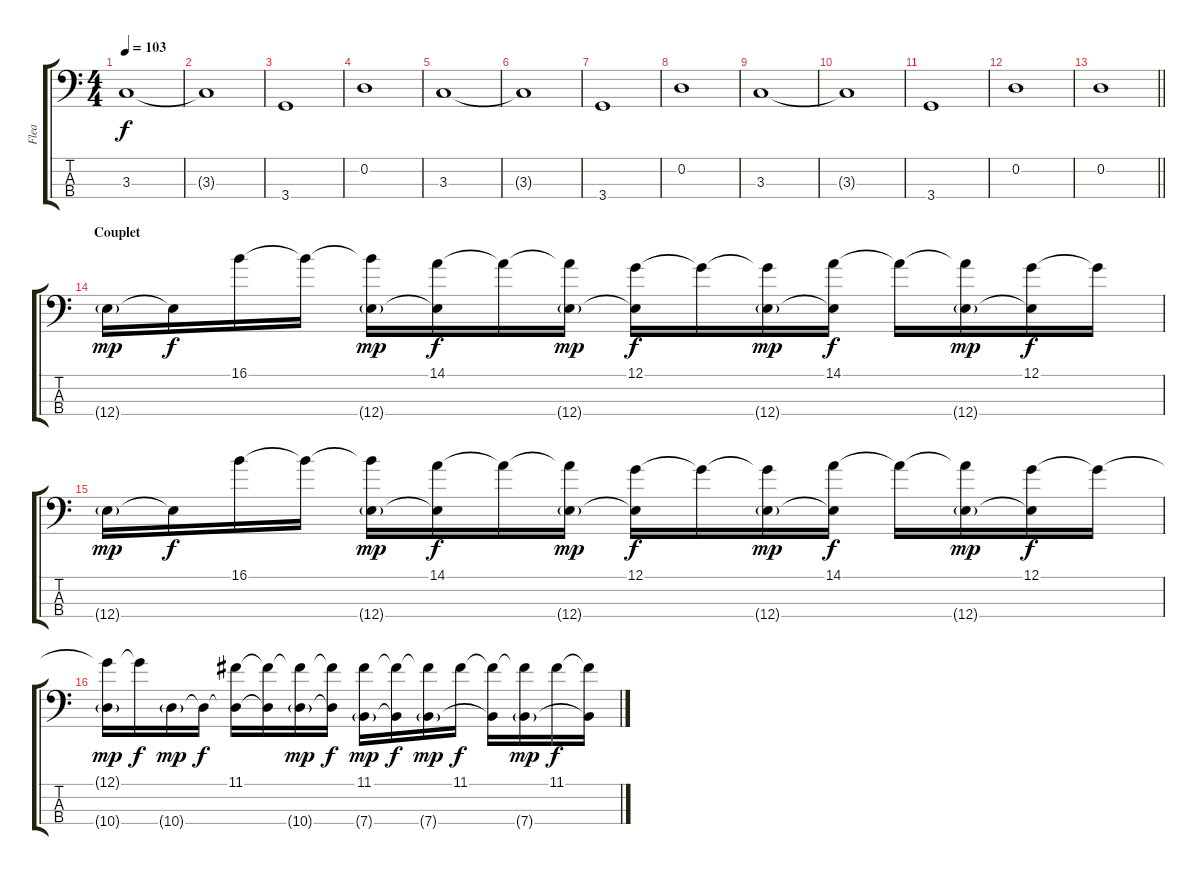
\track ("Flea" "Flea") {instrument electricbassfinger}
\staff {score tabs}
\tuning (G2 D2 A1 E1) {hide}
\ts (4 4)
\tempo 103
\clef f4
\ks c
3.3.1{dy f} |
3.3{t}.1 |
3.4.1 |
0.2.1 |
3.3.1 |
3.3{t}.1 |
3.4.1 |
0.2.1 |
3.3.1 |
3.3{t}.1 |
3.4.1 |
0.2.1 |
\barLineRight lightlight
0.2.1 |
\section ("" "Couplet")
12.4{g}.16{dy mp} 12.4{t}.16{dy f} 16.1.16 16.1{t}.16 (16.1{t} 12.4{g}).16{dy mp} (14.1 12.4{t}).16{dy f} 14.1{t}.16 (14.1{t} 12.4{g}).16{dy mp} (12.1 12.4{t}).16{dy f} 12.1{t}.16 (12.1{t} 12.4{g}).16{dy mp} (14.1 12.4{t}).16{dy f} 14.1{t}.16 (14.1{t} 12.4{g}).16{dy mp} (12.1 12.4{t}).16{dy f} 12.1{t}.16 |
12.4{g}.16{dy mp} 12.4{t}.16{dy f} 16.1.16 16.1{t}.16 (16.1{t} 12.4{g}).16{dy mp} (14.1 12.4{t}).16{dy f} 14.1{t}.16 (14.1{t} 12.4{g}).16{dy mp} (12.1 12.4{t}).16{dy f} 12.1{t}.16 (12.1{t} 12.4{g}).16{dy mp} (14.1 12.4{t}).16{dy f} 14.1{t}.16 (14.1{t} 12.4{g}).16{dy mp} (12.1 12.4{t}).16{dy f} 12.1{t}.16 |
(12.1{t} 10.4{g}).16{dy mp} 12.1{t}.16{dy f} 10.4{g}.16{dy mp} 10.4{t}.16{dy f} (11.1 10.4{t}).16 (11.1{t} 10.4{t}).16 (11.1{t} 10.4{g}).16{dy mp} (11.1{t} 10.4{t}).16{dy f} (11.1 7.4{g}).16{dy mp} (11.1{t} 7.4{t}).16{dy f} (11.1{t} 7.4{g}).16{dy mp} 11.1.16{dy f} (11.1{t} 7.4{t}).16 (11.1{t} 7.4{g}).16{dy mp} 11.1.16{dy f} (11.1{t} 7.4{t}).16
